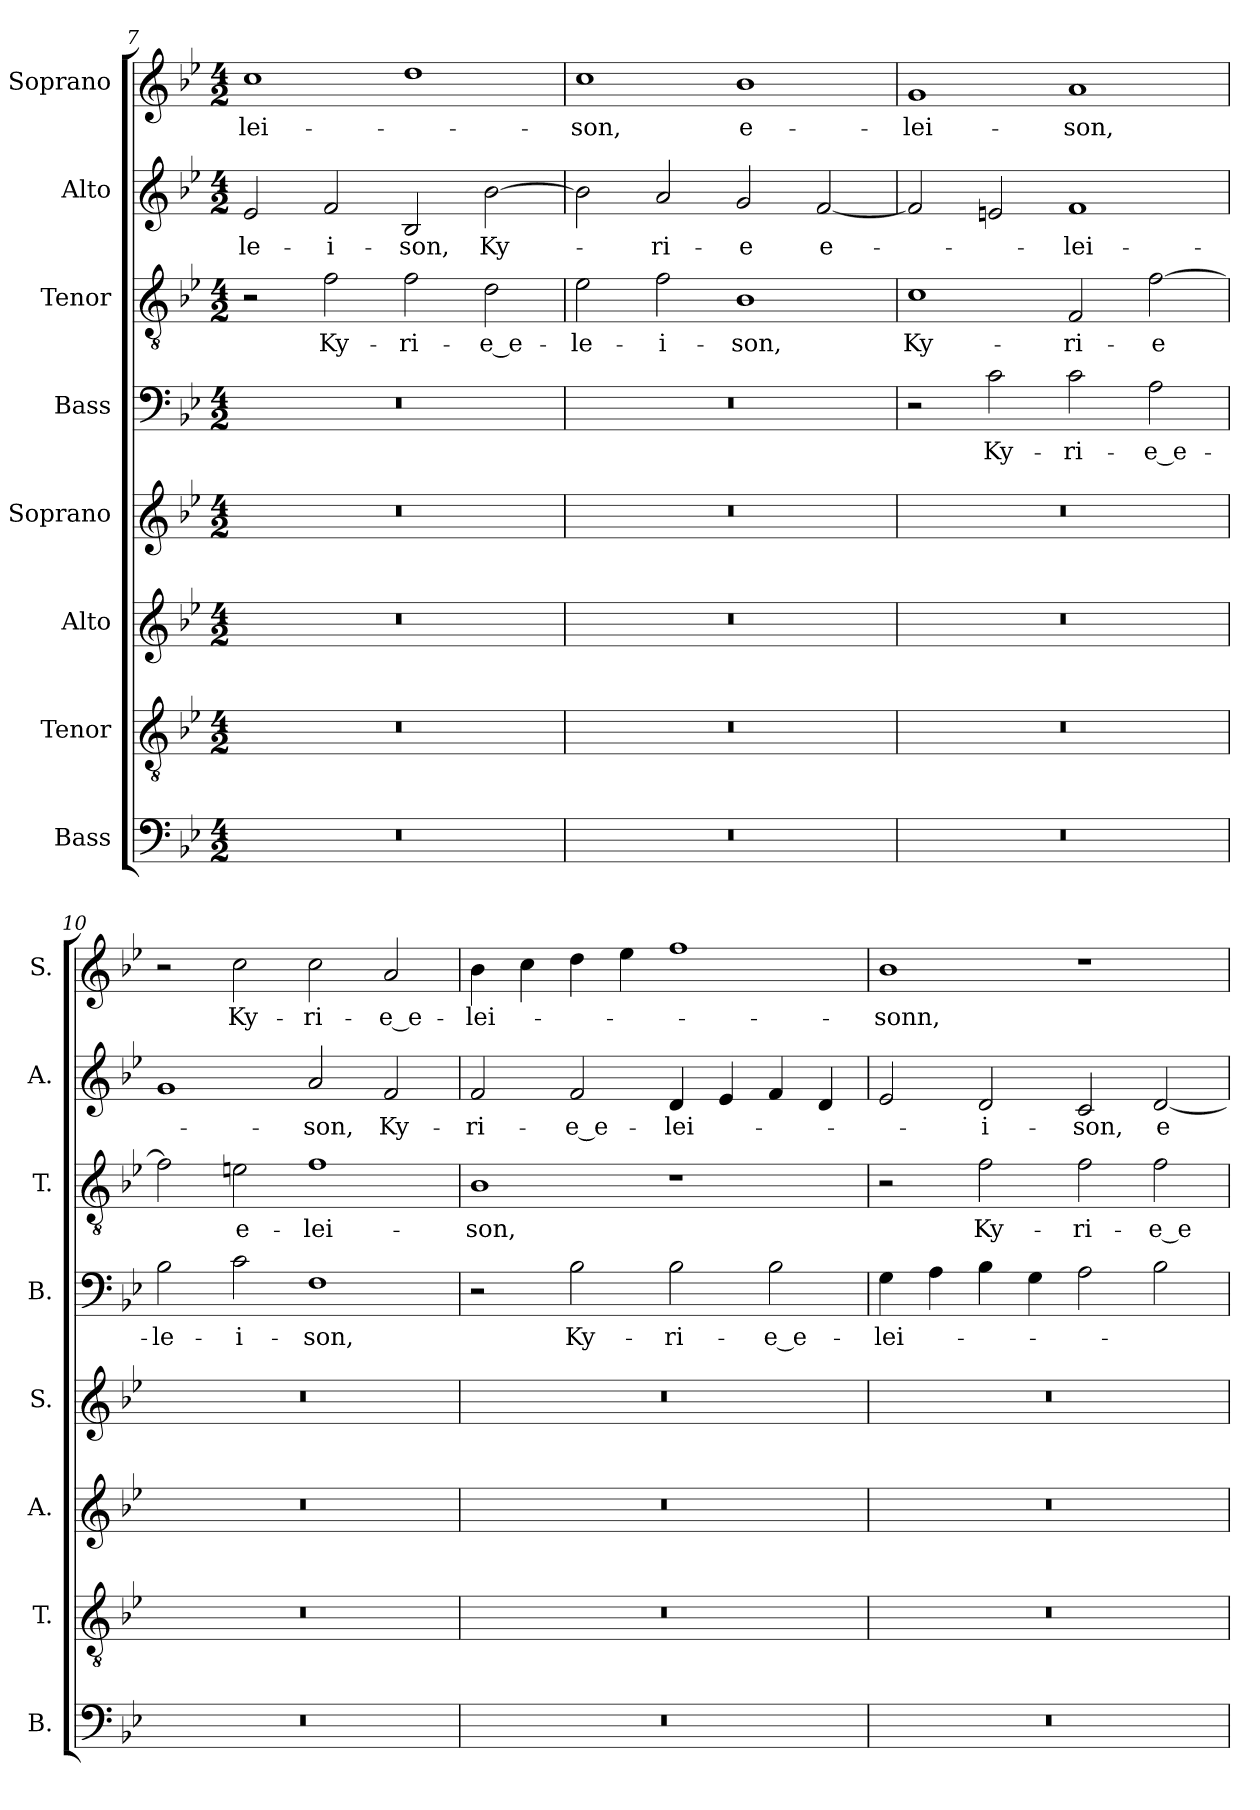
**kern	**kern	**kern	**kern	**kern	**text	**kern	**text	**kern	**text	**kern	**text
*part8	*part7	*part6	*part5	*part4	*part4	*part3	*part3	*part2	*part2	*part1	*part1
*staff8	*staff7	*staff6	*staff5	*staff4	*staff4	*staff3	*staff3	*staff2	*staff2	*staff1	*staff1
*I"Bass	*I"Tenor	*I"Alto	*I"Soprano	*I"Bass	*	*I"Tenor	*	*I"Alto	*	*I"Soprano	*
*I'B.	*I'T.	*I'A.	*I'S.	*I'B.	*	*I'T.	*	*I'A.	*	*I'S.	*
*clefF4	*clefGv2	*clefG2	*clefG2	*clefF4	*	*clefGv2	*	*clefG2	*	*clefG2	*
*	*ITrd7c12	*	*	*	*	*ITrd7c12	*	*	*	*	*
*k[b-e-]	*k[b-e-]	*k[b-e-]	*k[b-e-]	*k[b-e-]	*	*k[b-e-]	*	*k[b-e-]	*	*k[b-e-]	*
*B-:	*B-:	*B-:	*B-:	*B-:	*	*B-:	*	*B-:	*	*B-:	*
*M4/2	*M4/2	*M4/2	*M4/2	*M4/2	*	*M4/2	*	*M4/2	*	*M4/2	*
=7	=7	=7	=7	=7	=7	=7	=7	=7	=7	=7	=7
!LO:N:vis=1	!LO:N:vis=1	!LO:N:vis=1	!LO:N:vis=1	!LO:N:vis=1	!	!	!	!	!	!	!
!	!	!	!	!	!	!	!	!	!LO:LY:b:color=#000000	!	!
!	!	!	!	!	!	!	!	!	!	!	!LO:LY:b:color=#000000
0r	0r	0r	0r	0r	.	2r	.	2e-i/	-le-	1cci	-lei-
!	!	!	!	!	!	!	!LO:LY:b:color=#000000	!	!	!	!
!	!	!	!	!	!	!	!	!	!LO:LY:b:color=#000000	!	!
.	.	.	.	.	.	2Fi\	Ky-	2fi/	-i-	.	.
!	!	!	!	!	!	!	!LO:LY:b:color=#000000	!	!	!	!
!	!	!	!	!	!	!	!	!	!LO:LY:b:color=#000000	!	!
.	.	.	.	.	.	2Fi\	-ri-	2B-i/	-son,	1ddi	.
!	!	!	!	!	!	!	!LO:LY:b:color=#000000	!	!	!	!
!	!	!	!	!	!	!	!	!	!LO:LY:b:color=#000000	!	!
.	.	.	.	.	.	2Di\	-e_e-	[2b-i\	Ky-	.	.
=8	=8	=8	=8	=8	=8	=8	=8	=8	=8	=8	=8
!LO:N:vis=1	!LO:N:vis=1	!LO:N:vis=1	!LO:N:vis=1	!LO:N:vis=1	!	!	!	!	!	!	!
!	!	!	!	!	!	!	!LO:LY:b:color=#000000	!	!	!	!
!	!	!	!	!	!	!	!	!	!	!	!LO:LY:b:color=#000000
0r	0r	0r	0r	0r	.	2E-i\	-le-	2b-i\]	.	1cci	-son,
!	!	!	!	!	!	!	!LO:LY:b:color=#000000	!	!	!	!
!	!	!	!	!	!	!	!	!	!LO:LY:b:color=#000000	!	!
.	.	.	.	.	.	2Fi\	-i-	2ai/	-ri-	.	.
!	!	!	!	!	!	!	!LO:LY:b:color=#000000	!	!	!	!
!	!	!	!	!	!	!	!	!	!LO:LY:b:color=#000000	!	!
!	!	!	!	!	!	!	!	!	!	!	!LO:LY:b:color=#000000
.	.	.	.	.	.	1BB-i	-son,	2gi/	-e	1b-i	e-
!	!	!	!	!	!	!	!	!	!LO:LY:b:color=#000000	!	!
.	.	.	.	.	.	.	.	[2fi/	e-	.	.
!!LO:LB:g=z
=9	=9	=9	=9	=9	=9	=9	=9	=9	=9	=9	=9
!LO:N:vis=1	!LO:N:vis=1	!LO:N:vis=1	!LO:N:vis=1	!	!	!	!	!	!	!	!
!	!	!	!	!	!	!	!LO:LY:b:color=#000000	!	!	!	!
!	!	!	!	!	!	!	!	!	!	!	!LO:LY:b:color=#000000
0r	0r	0r	0r	2r	.	1Ci	Ky-	2fi/]	.	1gi	-lei-
!	!	!	!	!	!LO:LY:b:color=#000000	!	!	!	!	!	!
.	.	.	.	2ci\	Ky-	.	.	2eni/	.	.	.
!	!	!	!	!	!LO:LY:b:color=#000000	!	!	!	!	!	!
!	!	!	!	!	!	!	!LO:LY:b:color=#000000	!	!	!	!
!	!	!	!	!	!	!	!	!	!LO:LY:b:color=#000000	!	!
!	!	!	!	!	!	!	!	!	!	!	!LO:LY:b:color=#000000
.	.	.	.	2ci\	-ri-	2FFi/	-ri-	1fi	-lei-	1ai	-son,
!	!	!	!	!	!LO:LY:b:color=#000000	!	!	!	!	!	!
!	!	!	!	!	!	!	!LO:LY:b:color=#000000	!	!	!	!
.	.	.	.	2Ai\	-e_e-	[2Fi\	-e	.	.	.	.
=10	=10	=10	=10	=10	=10	=10	=10	=10	=10	=10	=10
!LO:N:vis=1	!LO:N:vis=1	!LO:N:vis=1	!LO:N:vis=1	!	!	!	!	!	!	!	!
!	!	!	!	!	!LO:LY:b:color=#000000	!	!	!	!	!	!
0r	0r	0r	0r	2B-i\	-le-	2Fi\]	.	1gi	.	2r	.
!	!	!	!	!	!LO:LY:b:color=#000000	!	!	!	!	!	!
!	!	!	!	!	!	!	!LO:LY:b:color=#000000	!	!	!	!
!	!	!	!	!	!	!	!	!	!	!	!LO:LY:b:color=#000000
.	.	.	.	2ci\	-i-	2Eni\	e-	.	.	2cci\	Ky-
!	!	!	!	!	!LO:LY:b:color=#000000	!	!	!	!	!	!
!	!	!	!	!	!	!	!LO:LY:b:color=#000000	!	!	!	!
!	!	!	!	!	!	!	!	!	!LO:LY:b:color=#000000	!	!
!	!	!	!	!	!	!	!	!	!	!	!LO:LY:b:color=#000000
.	.	.	.	1Fi	-son,	1Fi	-lei-	2ai/	-son,	2cci\	-ri-
!	!	!	!	!	!	!	!	!	!LO:LY:b:color=#000000	!	!
!	!	!	!	!	!	!	!	!	!	!	!LO:LY:b:color=#000000
.	.	.	.	.	.	.	.	2fi/	Ky-	2ai/	-e_e-
=11	=11	=11	=11	=11	=11	=11	=11	=11	=11	=11	=11
!LO:N:vis=1	!LO:N:vis=1	!LO:N:vis=1	!LO:N:vis=1	!	!	!	!	!	!	!	!
!	!	!	!	!	!	!	!LO:LY:b:color=#000000	!	!	!	!
!	!	!	!	!	!	!	!	!	!LO:LY:b:color=#000000	!	!
!	!	!	!	!	!	!	!	!	!	!	!LO:LY:b:color=#000000
0r	0r	0r	0r	2r	.	1BB-i	-son,	2fi/	-ri-	4b-i\	-lei-
.	.	.	.	.	.	.	.	.	.	4cci\	.
!	!	!	!	!	!LO:LY:b:color=#000000	!	!	!	!	!	!
!	!	!	!	!	!	!	!	!	!LO:LY:b:color=#000000	!	!
.	.	.	.	2B-i\	Ky-	.	.	2fi/	-e_e-	4ddi\	.
.	.	.	.	.	.	.	.	.	.	4ee-i\	.
!	!	!	!	!	!LO:LY:b:color=#000000	!	!	!	!	!	!
!	!	!	!	!	!	!	!	!	!LO:LY:b:color=#000000	!	!
.	.	.	.	2B-i\	-ri-	1r	.	4di/	-lei-	1ffi	.
.	.	.	.	.	.	.	.	4e-i/	.	.	.
!	!	!	!	!	!LO:LY:b:color=#000000	!	!	!	!	!	!
.	.	.	.	2B-i\	-e_e-	.	.	4fi/	.	.	.
.	.	.	.	.	.	.	.	4di/	.	.	.
=12	=12	=12	=12	=12	=12	=12	=12	=12	=12	=12	=12
!LO:N:vis=1	!LO:N:vis=1	!LO:N:vis=1	!LO:N:vis=1	!	!	!	!	!	!	!	!
!	!	!	!	!	!LO:LY:b:color=#000000	!	!	!	!	!	!
!	!	!	!	!	!	!	!	!	!	!	!LO:LY:b:color=#000000
0r	0r	0r	0r	4Gi\	-lei-	2r	.	2e-i/	.	1b-i	-sonn,
.	.	.	.	4Ai\	.	.	.	.	.	.	.
!	!	!	!	!	!	!	!LO:LY:b:color=#000000	!	!	!	!
!	!	!	!	!	!	!	!	!	!LO:LY:b:color=#000000	!	!
.	.	.	.	4B-i\	.	2Fi\	Ky-	2di/	-i-	.	.
.	.	.	.	4Gi\	.	.	.	.	.	.	.
!	!	!	!	!	!	!	!LO:LY:b:color=#000000	!	!	!	!
!	!	!	!	!	!	!	!	!	!LO:LY:b:color=#000000	!	!
.	.	.	.	2Ai\	.	2Fi\	-ri-	2ci/	-son,	1r	.
!	!	!	!	!	!	!	!LO:LY:b:color=#000000	!	!	!	!
!	!	!	!	!	!	!	!	!	!LO:LY:b:color=#000000	!	!
.	.	.	.	2B-i\	.	2Fi\	-e_e-	[2di/	e-	.	.
=	=	=	=	=	=	=	=	=	=	=	=
*-	*-	*-	*-	*-	*-	*-	*-	*-	*-	*-	*-
